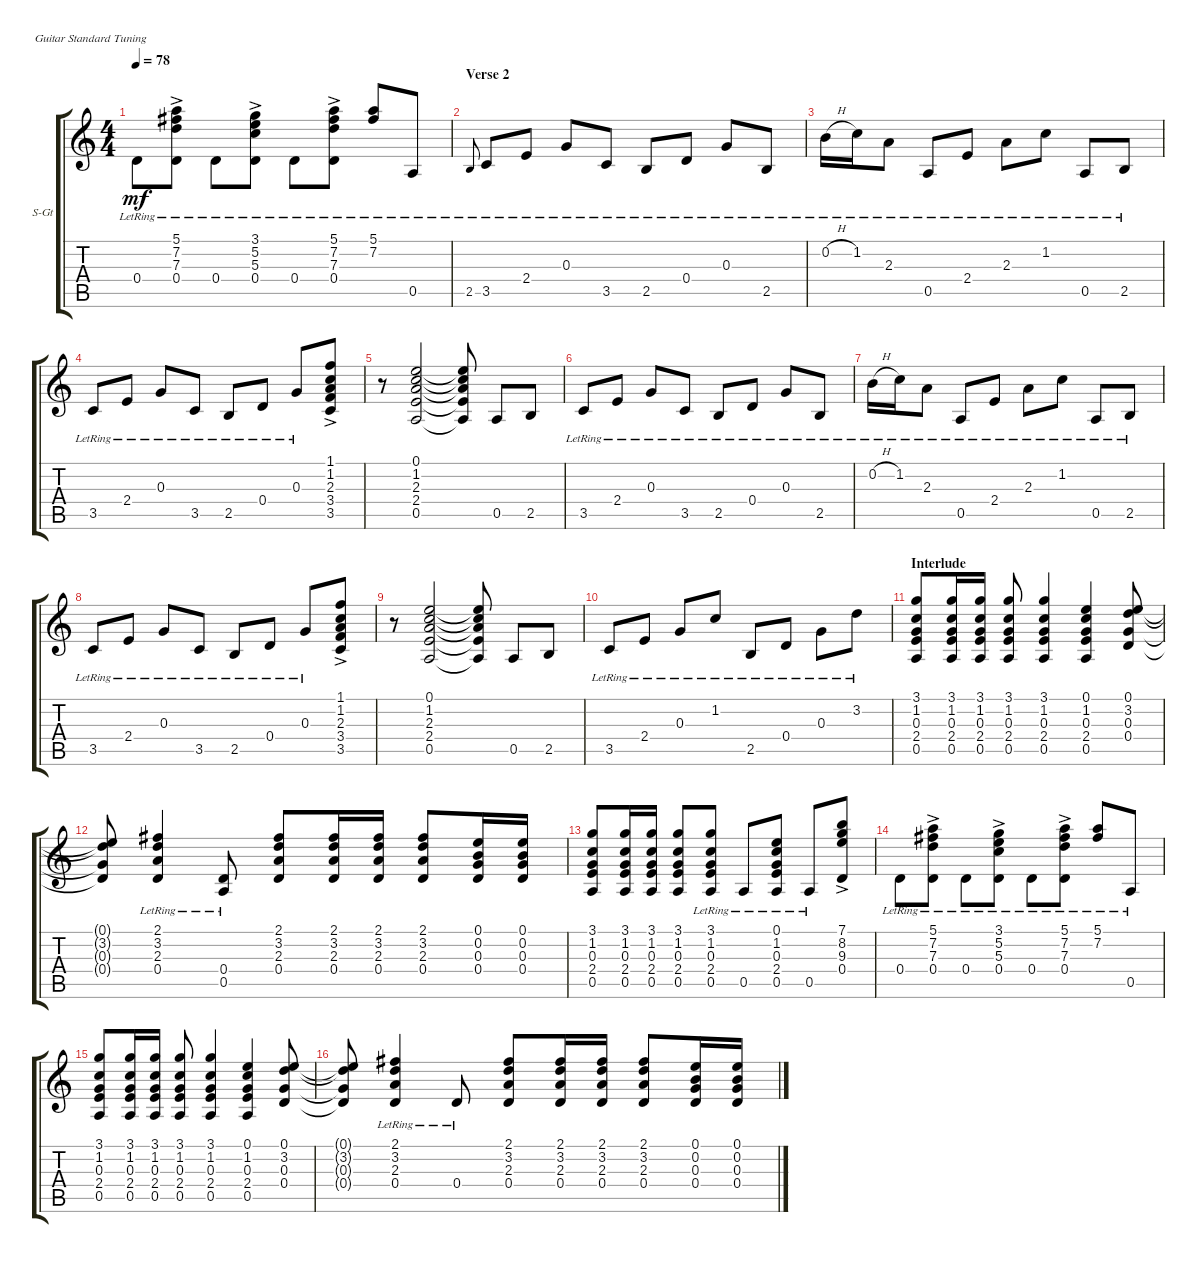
\defaultSystemsLayout 4
\bracketExtendMode groupsimilarinstruments
\firstSystemTrackNameOrientation horizontal
\otherSystemsTrackNameOrientation horizontal
\track ("Picked Acoustic (Page)" "S-Gt") {instrument acousticguitarsteel}
\staff {score tabs}
\tuning (E4 B3 G3 D3 A2 E2)
\ts (4 4)
\tempo 78
\clef g2
\ks c
0.4{lr}.8{dy mf} (0.4{ac lr} 5.1{ac lr} 7.2{ac lr} 7.3{ac lr}).8 0.4{lr}.8 (0.4{ac lr} 3.1{ac lr} 5.2{ac lr} 5.3{ac lr}).8 0.4{lr}.8 (0.4{ac lr} 7.3{ac lr} 7.2{ac lr} 5.1{ac lr}).8 (7.2{lr} 5.1{lr}).8 0.5{lr}.8 |
\section ("" "Verse 2")
2.5{lr}.8{gr onbeat} 3.5{lr}.8 2.4{lr}.8 0.3{lr}.8 3.5{lr}.8 2.5{lr}.8 0.4{lr}.8 0.3{lr}.8 2.5{lr}.8 |
0.2{h lr}.16 1.2{lr}.16 2.3{lr}.8 0.5{lr}.8 2.4{lr}.8 2.3{lr}.8 1.2{lr}.8 0.5{lr}.8 2.5{lr}.8 |
3.5{lr}.8 2.4{lr}.8 0.3{lr}.8 3.5{lr}.8 2.5{lr}.8 0.4{lr}.8 0.3{lr}.8 (3.5{ac} 3.4{ac} 2.3{ac} 1.2{ac} 1.1{ac}).8 |
r.8 (0.1 1.2 2.3 2.4 0.5).2 (0.5{t} 2.4{t} 2.3{t} 1.2{t} 0.1{t}).8 0.5.8 2.5.8 |
3.5{lr}.8 2.4{lr}.8 0.3{lr}.8 3.5{lr}.8 2.5{lr}.8 0.4{lr}.8 0.3{lr}.8 2.5{lr}.8 |
0.2{h lr}.16 1.2{lr}.16 2.3{lr}.8 0.5{lr}.8 2.4{lr}.8 2.3{lr}.8 1.2{lr}.8 0.5{lr}.8 2.5{lr}.8 |
3.5{lr}.8 2.4{lr}.8 0.3{lr}.8 3.5{lr}.8 2.5{lr}.8 0.4{lr}.8 0.3{lr}.8 (3.5{ac} 3.4{ac} 2.3{ac} 1.2{ac} 1.1{ac}).8 |
r.8 (0.1 1.2 2.3 2.4 0.5).2 (0.5{t} 2.4{t} 2.3{t} 1.2{t} 0.1{t}).8 0.5.8 2.5.8 |
3.5{lr}.8 2.4{lr}.8 0.3{lr}.8 1.2{lr}.8 2.5{lr}.8 0.4{lr}.8 0.3{lr}.8 3.2{lr}.8 |
\section ("" "Interlude")
(3.1 1.2 0.3 2.4 0.5).8 (3.1 1.2 0.3 2.4 0.5).16 (3.1 1.2 0.3 2.4 0.5).16 (3.1 1.2 0.3 2.4 0.5).8 (3.1 1.2 0.3 2.4 0.5).4 (0.1 1.2 0.3 2.4 0.5).4 (0.1 3.2 0.3 0.4).8 |
(0.4{t} 0.3{t} 3.2{t} 0.1{t}).8 (2.1{lr} 3.2{lr} 2.3{lr} 0.4{lr}).4 (0.4{lr} 0.5{lr}).8 (0.4 2.3 3.2 2.1).8 (0.4 2.3 3.2 2.1).16 (0.4 2.3 3.2 2.1).16 (0.4 2.3 3.2 2.1).8 (0.4 0.3 0.2 0.1).16 (0.4 0.3 0.2 0.1).16 |
(3.1 1.2 0.3 2.4 0.5).8 (3.1 1.2 0.3 2.4 0.5).16 (3.1 1.2 0.3 2.4 0.5).16 (3.1 1.2 0.3 2.4 0.5).8 (3.1{lr} 1.2{lr} 0.3{lr} 2.4{lr} 0.5{lr}).8 0.5{lr}.8 (0.1{lr} 0.5{lr} 2.4{lr} 0.3{lr} 1.2{lr}).8 0.5{lr}.8 (7.1{ac} 8.2{ac} 9.3{ac} 0.4{ac}).8 |
0.4{lr}.8 (0.4{ac lr} 5.1{ac lr} 7.2{ac lr} 7.3{ac lr}).8 0.4{lr}.8 (0.4{ac lr} 3.1{ac lr} 5.2{ac lr} 5.3{ac lr}).8 0.4{lr}.8 (0.4{ac lr} 7.3{ac lr} 7.2{ac lr} 5.1{ac lr}).8 (7.2{lr} 5.1{lr}).8 0.5{lr}.8 |
(3.1 1.2 0.3 2.4 0.5).8 (3.1 1.2 0.3 2.4 0.5).16 (3.1 1.2 0.3 2.4 0.5).16 (3.1 1.2 0.3 2.4 0.5).8 (3.1 1.2 0.3 2.4 0.5).4 (0.1 1.2 0.3 2.4 0.5).4 (0.1 3.2 0.3 0.4).8 |
(0.4{t} 0.3{t} 3.2{t} 0.1{t}).8 (2.1{lr} 3.2{lr} 2.3{lr} 0.4{lr}).4 0.4{lr}.8 (0.4 2.3 3.2 2.1).8 (0.4 2.3 3.2 2.1).16 (0.4 2.3 3.2 2.1).16 (0.4 2.3 3.2 2.1).8 (0.4 0.3 0.2 0.1).16 (0.4 0.3 0.2 0.1).16
